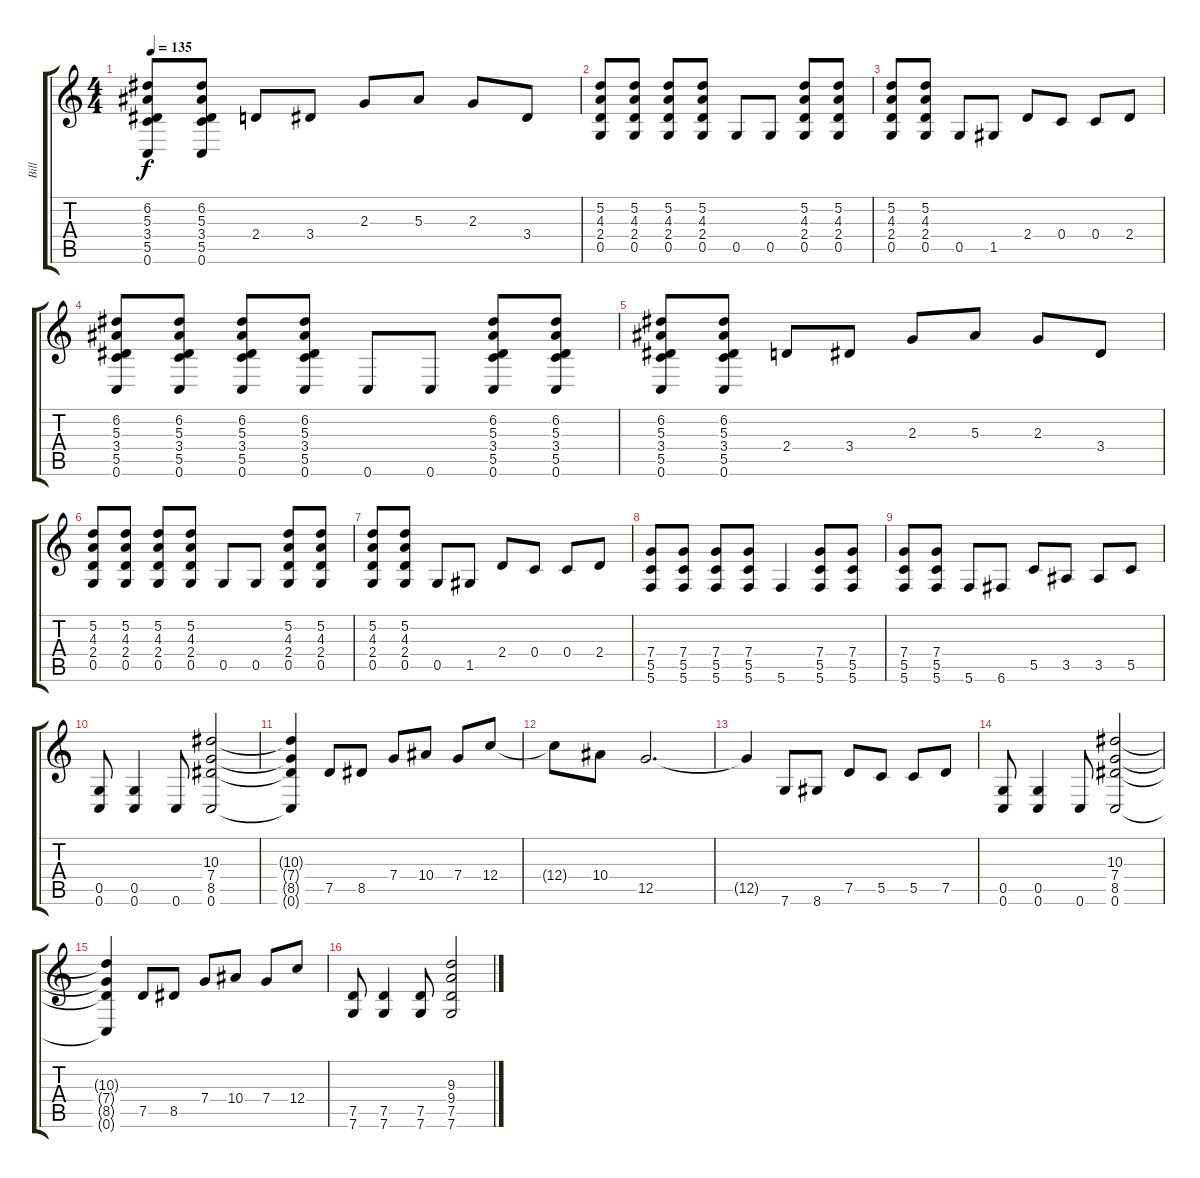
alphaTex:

\track ("Bill" "Bill") {instrument distortionguitar}
\staff {score tabs}
\tuning (D4 A3 F3 C3 G2 C2) {hide}
\ts (4 4)
\tempo 135
\clef g2
\ks c
(6.2 5.3 3.4 5.5 0.6).8{dy f} (6.2 5.3 3.4 5.5 0.6).8 2.4.8 3.4.8 2.3.8 5.3.8 2.3.8 3.4.8 |
(5.2 4.3 2.4 0.5).8 (5.2 4.3 2.4 0.5).8 (5.2 4.3 2.4 0.5).8 (5.2 4.3 2.4 0.5).8 0.5.8 0.5.8 (5.2 4.3 2.4 0.5).8 (5.2 4.3 2.4 0.5).8 |
(5.2 4.3 2.4 0.5).8 (5.2 4.3 2.4 0.5).8 0.5.8 1.5.8 2.4.8 0.4.8 0.4.8 2.4.8 |
(6.2 5.3 3.4 5.5 0.6).8 (6.2 5.3 3.4 5.5 0.6).8 (6.2 5.3 3.4 5.5 0.6).8 (6.2 5.3 3.4 5.5 0.6).8 0.6.8 0.6.8 (6.2 5.3 3.4 5.5 0.6).8 (6.2 5.3 3.4 5.5 0.6).8 |
(6.2 5.3 3.4 5.5 0.6).8 (6.2 5.3 3.4 5.5 0.6).8 2.4.8 3.4.8 2.3.8 5.3.8 2.3.8 3.4.8 |
(5.2 4.3 2.4 0.5).8 (5.2 4.3 2.4 0.5).8 (5.2 4.3 2.4 0.5).8 (5.2 4.3 2.4 0.5).8 0.5.8 0.5.8 (5.2 4.3 2.4 0.5).8 (5.2 4.3 2.4 0.5).8 |
(5.2 4.3 2.4 0.5).8 (5.2 4.3 2.4 0.5).8 0.5.8 1.5.8 2.4.8 0.4.8 0.4.8 2.4.8 |
(7.4 5.5 5.6).8 (7.4 5.5 5.6).8 (7.4 5.5 5.6).8 (7.4 5.5 5.6).8 5.6.4 (7.4 5.5 5.6).8 (7.4 5.5 5.6).8 |
(7.4 5.5 5.6).8 (7.4 5.5 5.6).8 5.6.8 6.6.8 5.5.8 3.5.8 3.5.8 5.5.8 |
(0.5 0.6).8 (0.5 0.6).4 0.6.8 (10.3 7.4 8.5 0.6).2 |
(10.3{t} 7.4{t} 8.5{t} 0.6{t}).4 7.5.8 8.5.8 7.4.8 10.4.8 7.4.8 12.4.8 |
12.4{t}.8 10.4.8 12.5.2{d} |
12.5{t}.4 7.6.8 8.6.8 7.5.8 5.5.8 5.5.8 7.5.8 |
(0.5 0.6).8 (0.5 0.6).4 0.6.8 (10.3 7.4 8.5 0.6).2 |
(10.3{t} 7.4{t} 8.5{t} 0.6{t}).4 7.5.8 8.5.8 7.4.8 10.4.8 7.4.8 12.4.8 |
(7.5 7.6).8 (7.5 7.6).4 (7.5 7.6).8 (9.3 9.4 7.5 7.6).2
